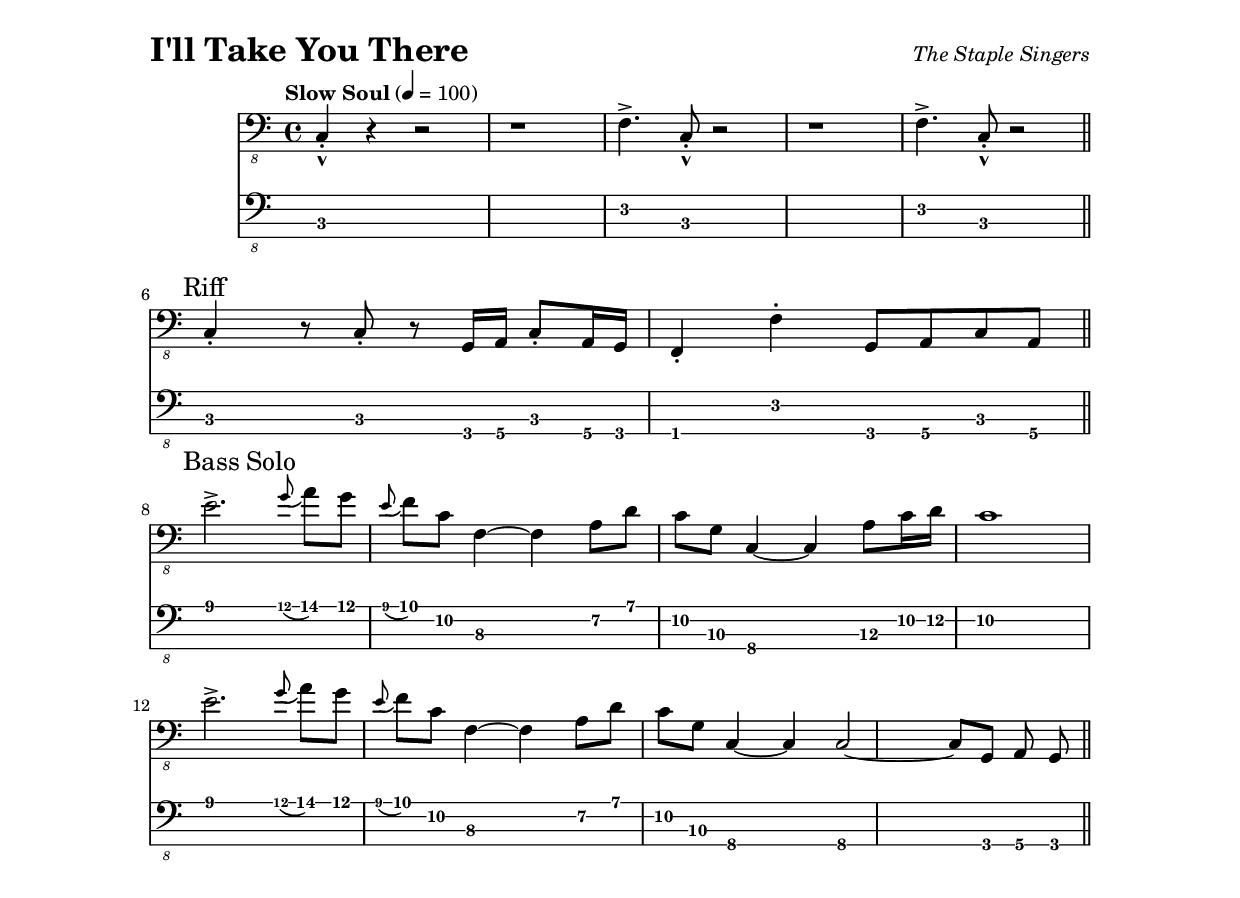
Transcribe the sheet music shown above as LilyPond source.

% LilyBin

\version "2.18.0"
\include "english.ly"

\header {
  piece = \markup { \fontsize #4 \bold "I'll Take You There" }
  opus = \markup { \italic "The	Staple Singers" }
}

\paper { 
  left-margin = 1.0 \in
  right-margin = 1.0 \in
  top-margin = 1.0 \in
  bottom-margin = 1.0 \in
}

#(set-global-staff-size 18)

cbreak = { 
  \break
} 
sbreak = { \break }


global = {
  \time 4/4
  \tempo "Slow Soul" 4 = 100
}

my_notes = \relative c {
  \clef "bass_8"
  \key c \major
  
  c,-.-^ r4 r2 | r1 | f4.-> c8-.-^ r2 | r1 | f4.-> c8-.-^ r2 \bar "||"
  
  \sbreak
  \mark \markup { Riff }
  c4-. r8 c8-. r8 g16 a16 c8-. a16 g16 | f4-. f'4-. g,8 a8 c8 a8 \bar "||"
  
  \sbreak
  \mark \markup { Bass Solo }
  e''2.-> \grace g8 (a8) g8 | \grace e8 (f8) c8\2 f,4\3 ~f4 a8\2 d8 |
  c8\2 g8\3 c,4\4 ~ c4 a'8\3 c16\2 d16\2 | c1\2 |
  
  \cbreak
  e2.-> \grace g8 (a8) g8 | \grace e8 (f8) c8\2 f,4\3 ~f4 a8\2 d8 |
  c8\2 g8\3 c,4\4 ~ c4 | c2\4 ~ c8 g8 a8 g8 \bar "||"
  
  
}

my_chords = \chordmode {
  \set majorSevenSymbol = \markup { maj7 }

}

ticktock = \drummode {
}


my_music = <<
  \new ChordNames {
    \set ChordNames.midiInstrument = "percussive organ"
    \set ChordNames.midiMaximumVolume = #0.4
    \set chordChanges = ##t
    \global
    \my_chords
  }
  \new Staff {
    \set Staff.midiInstrument = #"electric bass (finger)"
    \set Staff.midiMinimumVolume = #0.7
    \set Staff.midiMaximumVolume = #0.95
    \global
    \my_notes
  }
  \tag #'scoreOnly
  \new TabStaff
    \with { stringTunings = #bass-tuning } 
  { 
    \set TabStaff.minimumFret = #1
    \set TabStaff.restrainOpenStrings = ##t
    \global
    \my_notes
  }
  \tag #'midiOnly
  \new DrumStaff = TickTock <<
    \new DrumVoice = "ticktock" {
      \set DrumStaff.instrumentName = "TickTock"
      \set DrumStaff.midiMaximumVolume = #0.7
      \global
      \ticktock
    }
  >>
>>
  
\score {
  \removeWithTag #'midiOnly \my_music
  \layout {
    \context {
      \Score
        \override StringNumber #'stencil = ##f
        \override ChordName.font-size = -2
    }
  }
}

\score {
  \removeWithTag #'scoreOnly \unfoldRepeats \my_music
  \midi {}
}
